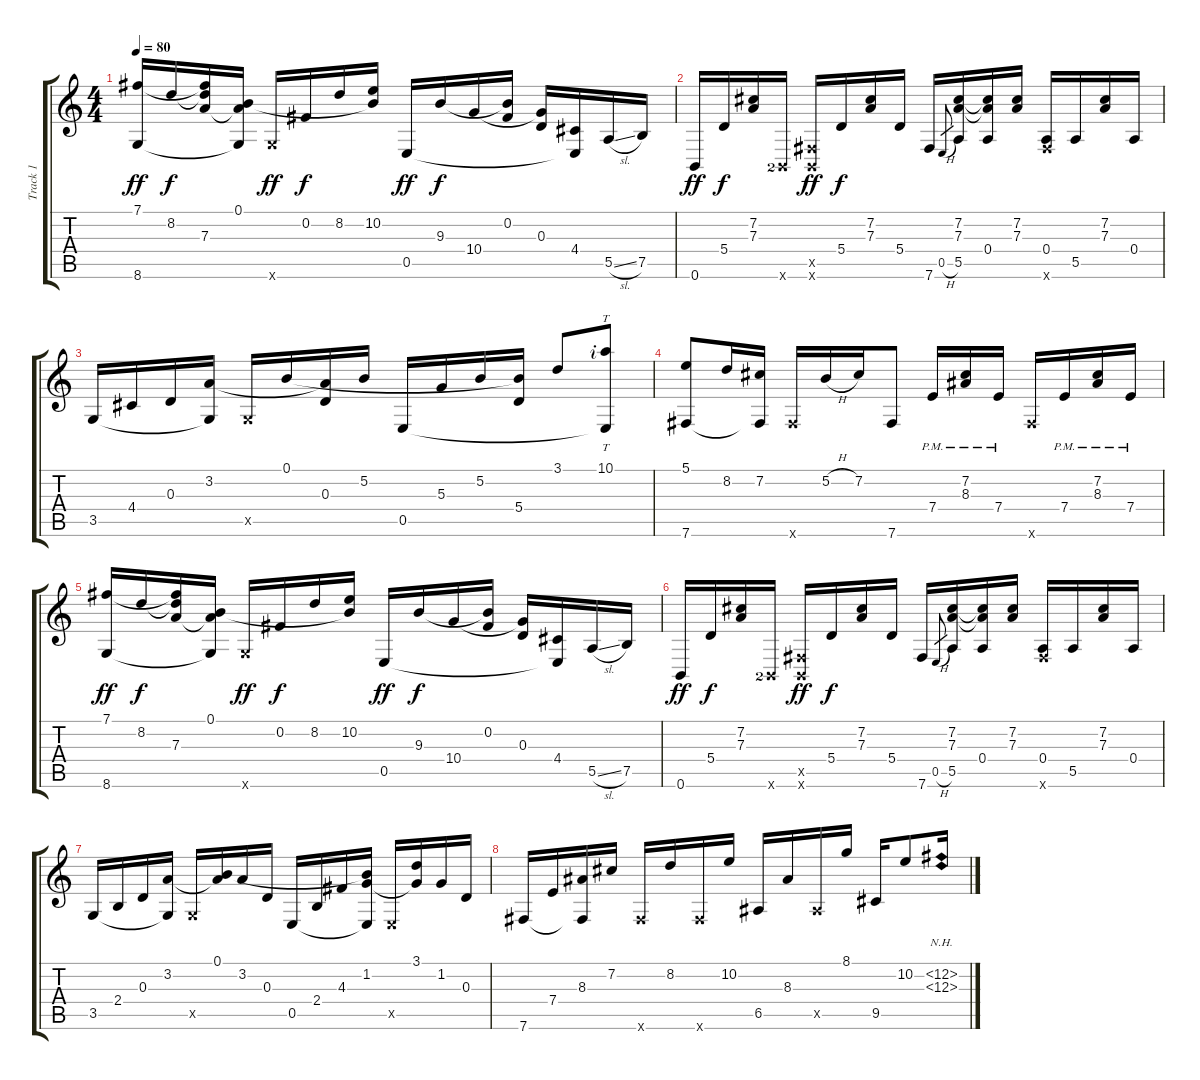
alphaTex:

\track ("Track 1" "Track 1") {instrument acousticguitarsteel}
\staff {score tabs}
\tuning (B3 Gb3 D3 A2 E2 B1) {hide}
\ts (4 4)
\tempo 80
\clef g2
\ks c
(7.1 8.6).16{dy ff} 8.2.16{dy f} (7.1{t} 8.2{t} 7.3).16 (0.1 7.3{t} 8.6{t}).16 8.6{x}.16{dy ff} 0.2.16{dy f} 8.2.16 (0.1{t} 10.2).16 0.5.16{dy ff} 9.3.16{dy f} 10.4.16 (0.2 9.3{t}).16 (0.3 10.4{t}).16 (4.4 0.5{t}).16 5.5{sl}.16 7.5.16 |
0.6.16{dy ff} 5.4.16{dy f} (7.2 7.3).16 0.6{x lf 3}.16 (2.5{x} 0.6{x}).16{dy ff} 5.4.16{dy f} (7.2 7.3).16 5.4.16 7.6.16 0.5{h}.8{gr} (7.2 7.3 5.5).16 (7.2{t} 7.3{t} 0.4).16 (7.2 7.3).16 (0.4 7.6{x}).16 5.5.16 (7.2 7.3).16 0.4.16 |
3.5.16 4.4.16 0.3.16 (3.2 3.5{t}).16 3.5{x}.16 0.1.16 (3.2{t} 0.3).16 5.2.16 0.5.16 5.3.16 5.2.16 (0.1{t} 5.4).16 3.1.8 (10.1{rf 2} 0.5{t}).8{tt} |
(5.1 7.6).8 8.2.16 (7.2 7.6{t}).16 7.6{x}.16 5.2{h}.16 7.2.16 7.6.8 7.4{pm}.16 (7.2{pm} 8.3{pm}).16 7.4{pm}.16 7.6{x}.16 7.4{pm}.16 (7.2{pm} 8.3{pm}).16 7.4{pm}.16 |
(7.1 8.6).16{dy ff} 8.2.16{dy f} (7.1{t} 8.2{t} 7.3).16 (0.1 7.3{t} 8.6{t}).16 8.6{x}.16{dy ff} 0.2.16{dy f} 8.2.16 (0.1{t} 10.2).16 0.5.16{dy ff} 9.3.16{dy f} 10.4.16 (0.2 9.3{t}).16 (0.3 10.4{t}).16 (4.4 0.5{t}).16 5.5{sl}.16 7.5.16 |
0.6.16{dy ff} 5.4.16{dy f} (7.2 7.3).16 0.6{x lf 3}.16 (2.5{x} 0.6{x}).16{dy ff} 5.4.16{dy f} (7.2 7.3).16 5.4.16 7.6.16 0.5{h}.8{gr} (7.2 7.3 5.5).16 (7.2{t} 7.3{t} 0.4).16 (7.2 7.3).16 (0.4 7.6{x}).16 5.5.16 (7.2 7.3).16 0.4.16 |
3.5.16 2.4.16 0.3.16 (3.2 3.5{t}).16 3.5{x}.16 (0.1 3.2{t}).16 3.2.16 0.3.16 0.5.16 2.4.16 4.3.16 (0.1{t} 1.2 0.5{t}).16 0.5{x}.16 (3.1 1.2{t}).16 1.2.16 0.3.16 |
7.6.16 7.4.16 (8.3 7.6{t}).16 7.2.16 7.6{x}.16 8.2.16 7.6{x}.16 10.2.16 6.5.16 8.3.16 6.5{x}.16 8.1.16 9.5.16 10.2.8 (12.2{nh} 12.3{nh}).16
